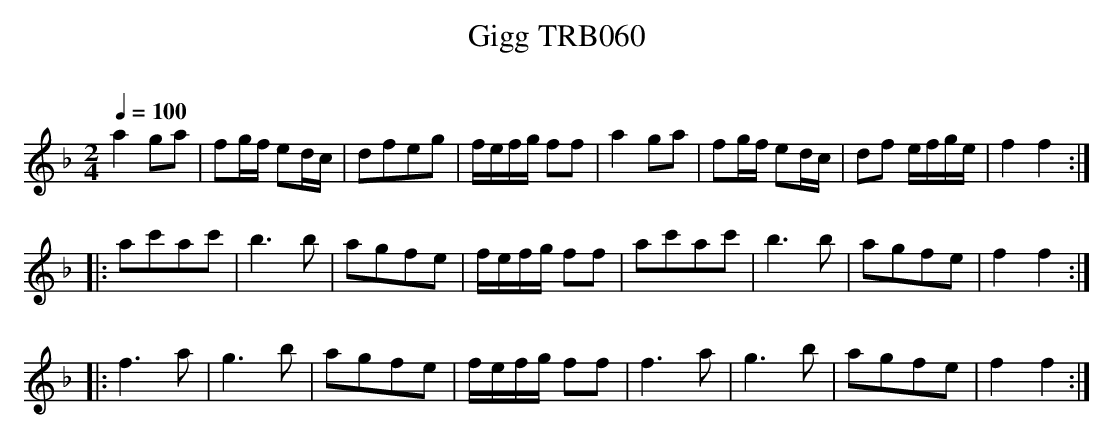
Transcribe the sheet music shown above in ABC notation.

X:1
T:Gigg TRB060
Q:1/4=100
L:1/8
M:2/4
O:
K:F
a2 ga | fg/f/ ed/c/ | dfeg | f/e/f/g/ ff | a2 ga | fg/f/ ed/c/ | df e/f/g/e/ | f2 f2 :|
|:ac'ac' | b3 b | agfe | f/e/f/g/ ff | ac'ac' | b3 b | agfe | f2 f2 :|
|:f3 a | g3 b | agfe | f/e/f/g/ ff | f3 a | g3 b | agfe | f2 f2 :|
